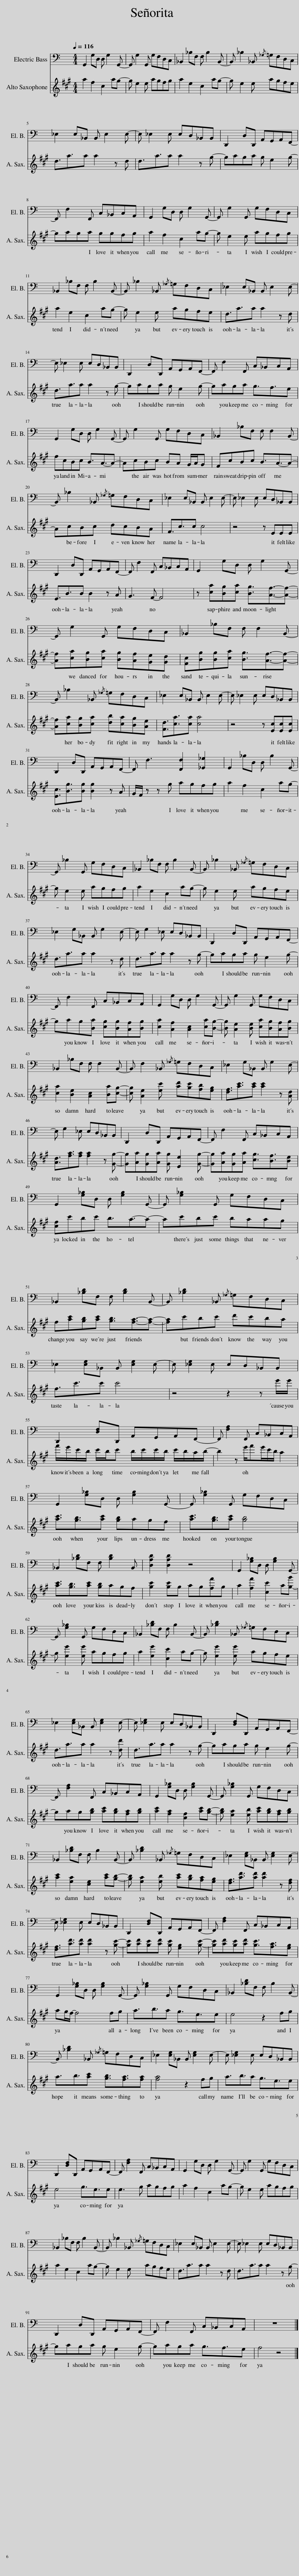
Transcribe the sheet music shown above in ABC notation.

X:1
%%score 1 2
L:1/8
Q:1/4=116
M:4/4
I:linebreak $
K:C
V:1 bass transpose=-12
V:2 treble transpose=-9
V:1
 G,,2 G,D, D, G,2 G,,- | G,, G,2 G,, G,F,D,C, | _B,,2 _B,F, F, B,2 B,,- | B,, _B,2 _B,,{/_G,} =G,F,D,C, |$ _E,2 E,_B,, B,, E,2 E,- | %5
 E, _E,2 E, E,D,_B,,B,, | D,,2 D,D,, A,,G,,A,,F,,- |$ F,, F,2 F,, C,_B,,C,A,, | G,,2 G,D, D, G,2 G,,- | G,, G,2 G,, G,F,D,C, |$ %10
 _B,,2 _B,F, F, B,2 B,,- | B,, _B,2 _B,,{/_G,} =G,F,D,C, | _E,2 E,_B,, B,, E,2 E,- |$ E, _E,2 E, E,D,_B,,B,, | D,,2 D,D,, A,,G,,A,,F,,- | %15
 F,, F,2 F,, C,_B,,C,A,, |$ G,,2 G,D, D, G,2 G,,- | G,, G,2 G,, G,F,D,C, | _B,,2 _B,F, F, F,2 B,,- |$ B,, _B,2 _B,,{/_G,} =G,F,D,C, | %20
 _E,2 E,_B,, B,, E,2 E,- | E, _E,2 E, E,D,_B,,B,, |$ D,,2 D,D,, A,,G,,A,,F,,- | F,, F,2 F,, C,_B,,C,A,, | G,,2 G,D, D, G,2 G,,- |$ %25
 G,, G,2 G,, G,F,D,C, | _B,,2 _B,F, F, F,2 B,,- |$ B,, _B,2 _B,,{/_G,} =G,F,D,C, | _E,2 E,_B,, B,, E,2 E,- | E, _E,2 E, E,D,_B,,B,, |$ %30
 D,,2 D,D,, A,,G,,A,,F,,- | F,, F,3 [F,,F,]2 [_G,,_G,]2 | G,,2 _B,D, D, B,2 G,,- |$ G,, _B,2 G,, G,F,D,C, | _B,,2 _B,F, F, B,2 B,,- | %35
 B,, _B,2 _B,,{/_G,} =G,F,D,C, |$ _E,2 G,_B,, B,, G,2 E,- | E, G,2 _E, E,D,_B,,B,, | D,,2 D,D,, A,,G,,A,,F,,- |$ F,, F,2 F,, C,_B,,C,A,, | %40
 G,,2 G,D, D, G,2 G,,- | G,, G,2 G,, G,F,D,C, |$ _B,,2 _B,F, F, F,2 B,,- | B,, F,2 _B,,{/_G,} =G,F,D,C, | _E,2 G,_B,, B,, G,2 E,- |$ %45
 E, G,2 _E, E,D,_B,,B,, | D,,2 D,D,, A,,G,,A,,F,,- | F,, F,2 F,, C,_B,,C,A,, |$ G,,2 [G,_B,]D, D, [G,B,]2 G,,- | G,, [G,_B,]2 G,, G,F,D,C, |$ %50
 _B,,2 [_B,D]F, F, [B,D]2 B,,- | B,, [_B,D]2 _B,,{/_G,} =G,F,D,C, |$ _E,2 [E,G,]_B,, B,, [E,G,]2 E,- | E, [_E,G,]2 E, E,D,_B,,B,, |$ D,,2 [D,F,]D,, A,,G,,A,,F,,- | %55
 F,, [F,A,]2 F,, C,_B,,C,A,, |$ G,,2 [G,_B,]D, D, [G,B,]2 G,,- | G,, [G,_B,]2 G,, G,F,D,C, |$ _B,,2 [_B,D]F, F, [B,D]2 B,, | [D,A,D]2 [D,A,D]2 z4 | %60
 G,,2 [G,_B,]D, D, [G,B,]2 G,,- |$ G,, [G,_B,]2 G,, G,F,D,C, | _B,,2 [_B,D]F, F, B,2 B,,- | B,, [_B,D]2 _B,,{/_G,} =G,F,D,C, |$ _E,2 [E,G,]_B,, B,, [E,G,]2 E,- | %65
 E, [_E,G,]2 E, E,D,_B,,B,, | D,,2 [D,F,]D,, A,,G,,A,,F,,- |$ F,, [F,A,]2 F,, C,_B,,C,A,, | G,,2 [G,_B,]D, D, [G,B,]2 G,,- | G,, [G,_B,]2 G,, G,F,D,C, |$ %70
 _B,,2 [_B,D]F, F, B,2 B,,- | B,, [_B,D]2 _B,,{/_G,} =G,F,D,C, | _E,2 [E,G,]_B,, B,, [E,G,]2 E,- |$ E, [_E,G,]2 E, E,D,_B,,B,, | D,,2 [D,F,]D,, A,,G,,A,,F,,- | %75
 F,, [F,A,]2 F,, C,_B,,C,A,, |$ G,,2 [G,_B,]D, D, [G,B,]2 G,,- | G,, [G,_B,]2 G,, G,F,D,C, | _B,,2 [_B,D]F, F, B,2 B,,- |$ B,, [_B,D]2 _B,,{/_G,} =G,F,D,C, | %80
 _E,2 [E,G,]_B,, B,, [E,G,]2 E,- | E, [_E,G,]2 E, E,D,_B,,B,, |$ D,,2 [D,F,]D,, A,,G,,A,,F,,- | F,, [F,A,]2 F,, C,_B,,C,A,, | G,,2 G,D, D, G,2 G,,- | %85
 G,, G,2 G,, G,F,D,C, |$ _B,,2 _B,F, F, B,2 B,,- | B,, _B,2 _B,,{/_G,} =G,F,D,C, | _E,2 E,_B,, B,, E,2 E,- | E, _E,2 E, E,D,_B,,B,, |$ %90
 D,,2 D,D,, A,,G,,A,,F,,- | F,, F,2 F,, C,_B,,C,A,, | z8 |] %93
V:2
[K:A] a2 f2 c2 ag- | g e2 e agfg | a2 e2 c2 ag- | g e2 e agfe |$ d3/2a3/2a a2 z d | %5
 d3/2a3/2a a2 z g- | gaga g e2 g- |$ gaga ggfg | a2 f2 c2 ag- | g e2 e agfg |$ %10
 a2 e2 c2 ag- | g e2 e agfe | d3/2a3/2a a2 z d |$ d3/2a3/2a a2 z g- | gaga g e2 g- | %15
 gaga g3/2f3/2e |$ fcBc B3/2A3/2-A- | AcBc BA G/A/G | FcBc B3/2A3/2-A- |$ AcBc dcBA | %20
 F3/2c3/2c c4 | z4 z EEE |$ E3/2B3/2B B2 z A | G3 F- F4 | z [ca][Bg][ca] [Bg]3/2[Af]3/2-[Af]- |$ %25
 [Af][ca][Bg][ca] [Bg][Af][Ge][Gd] | [Fc][Bg][Bg][ca] [Bg]3/2[Af]3/2-[Af]- |$ [Af][ca][Bg][ca] [db][ca][Bg][Ae] | [Fd]3/2[ca]3/2[ca] [ca]4 | z4 z [Ec][Ec][Ec] |$ %30
 [Ec]3/2[Bg]3/2[Bg] [Bg]2 z A | G/F/ z z g agfg | a2 f2 c2 ag- |$ g e2 e agfg | a2 e2 c2 ag- | %35
 g e2 e agfe |$ d3/2a3/2a a2 z d | d3/2a3/2a a2 z g- | gaga g e2 g- |$ gag[Ba] [cg][Bg][Af][Bg] | %40
 [ca]2 [Af]2 [Ac]2 [ca][Bg]- | [Bg] [Ae]2 [Be] [ca][Bg][Af][Bg] |$ [ca]2 [Be]2 [Ac]2 [Ba][cg]- | [cg] [Ae]2 [ec'] [ad'][gc'][fb][eg] | [df]3/2[ac']3/2[ac'] [ac']2 z [Ad] |$ %45
 [Ad]3/2[fa]3/2[fa] [fa]2 z [Gg]- | [Gg][Aa][Gg][Aa] [Gg] [Ee]2 [Gg]- | [Gg][Aa][Gg][Aa] [cg]3/2[Bf]3/2[Be] |$ [cf]c'bc' b3/2a3/2-a- | ac'bc' baag |$ %50
 f[ac'][gb][ac'] [gb]3/2[fa]3/2-[fa]- | [fa]c'bc' d'c'ba |$ f3/2c'3/2c' c'4 | z4 z2 z e'/e'/ |$ f'/e'/c'/b/ c'/b/c' b/c'/c'/b/ c'/b/a/b/- | %55
 b2 z e'/f'e'/c'/b/ a2 |$ [ac']3/2[gb]3/2[ac'] [gb]agf | [ac']3/2[gb]3/2[ac'] [gb]4 |$ [ac']3/2[gb]3/2[ac'] [gb]agf | [gc']2 [gc']g ag[ff']g | %60
 a2 [ff']2 [cc']2 a[g-g'] |$ g [ee']2 [ee'] agfg | a2 [ee']2 [cc']2 ag- | g [ee']2 [ee'] agfe |$ d3/2a3/2a a2 z [dd'] | %65
 d3/2a3/2a a2 z g- | gaga g e2 g- |$ gag[gb] [ac'][gb][fa][gb] | [ac']2 [fa]2 [cf]2 [ac'][gb]- | [gb] [ea]2 [eb] [ac'][gb][fa][gb] |$ %70
 [ac']2 [ea]2 [ce]2 [ac'][gb]- | [gb] [ea]2 [eb] [ac'][gb][fa][eg] | [df]3/2[ad']3/2[ad'] [ad']2 z [df] |$ [df]3/2[ad']3/2[ad'] [ad']2 z [gc']- | [gc'][ad'][gc'][ad'] [gc'] [eg]2 [gc']- | %75
 [gc'][ad'][gc'][ad'] [gc']3/2[fa]3/2[eg] |$ ag/f/- f4 fg | a3/2b3/2a g3/2e3/2e | e4 z2 fg |$ a3/2b3/2[ac'] [gb]3/2[fa]3/2[fa] | %80
 [fa]4 z2 fg | a3/2b3/2a g3/2e3/2e |$ e4 g3/2e3/2e | e3 g agfg | a2 f2 c2 ag- | %85
 g e2 e agfg |$ a2 e2 c2 ag- | g e2 e agfe | d3/2a3/2a a2 z d | d3/2a3/2a a2 z g- |$ %90
 gaga g e2 g- | gaga g3/2f3/2e | f4 z4 |] %93
